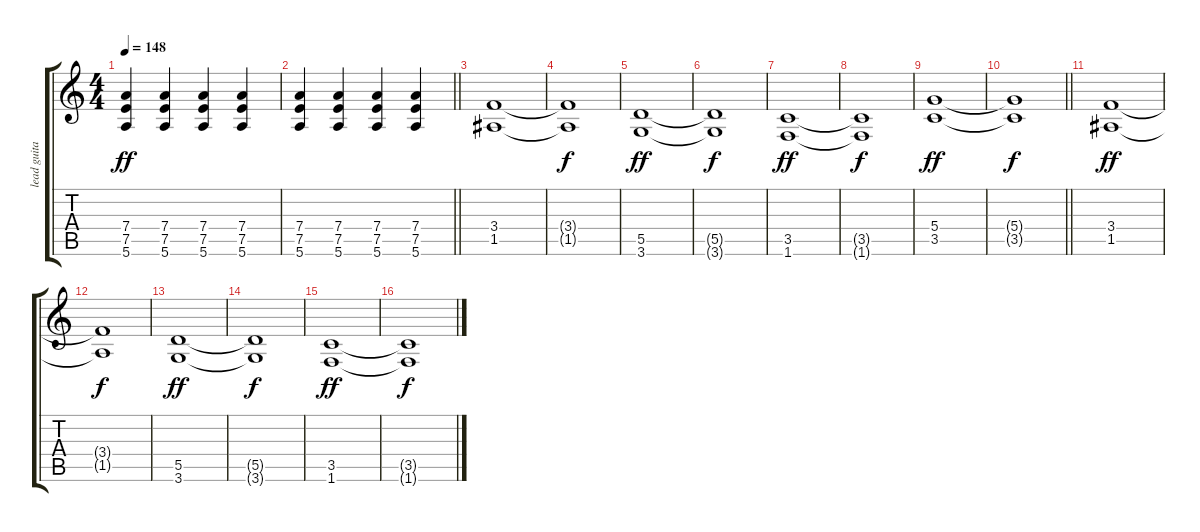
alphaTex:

\track ("lead guitar" "lead guita") {instrument distortionguitar}
\staff {score tabs}
\tuning (E4 B3 G3 D3 A2 E2) {hide}
\ts (4 4)
\tempo 148
\clef g2
\ks c
(7.4 7.5 5.6).4{dy ff} (7.4 7.5 5.6).4 (7.4 7.5 5.6).4 (7.4 7.5 5.6).4 |
\barLineRight lightlight
(7.4 7.5 5.6).4 (7.4 7.5 5.6).4 (7.4 7.5 5.6).4 (7.4 7.5 5.6).4 |
\section ("" "")
(3.4 1.5).1 |
(3.4{t} 1.5{t}).1{dy f} |
(5.5 3.6).1{dy ff} |
(5.5{t} 3.6{t}).1{dy f} |
(3.5 1.6).1{dy ff} |
(3.5{t} 1.6{t}).1{dy f} |
(5.4 3.5).1{dy ff} |
\barLineRight lightlight
(5.4{t} 3.5{t}).1{dy f} |
(3.4 1.5).1{dy ff} |
(3.4{t} 1.5{t}).1{dy f} |
(5.5 3.6).1{dy ff} |
(5.5{t} 3.6{t}).1{dy f} |
(3.5 1.6).1{dy ff} |
(3.5{t} 1.6{t}).1{dy f}
